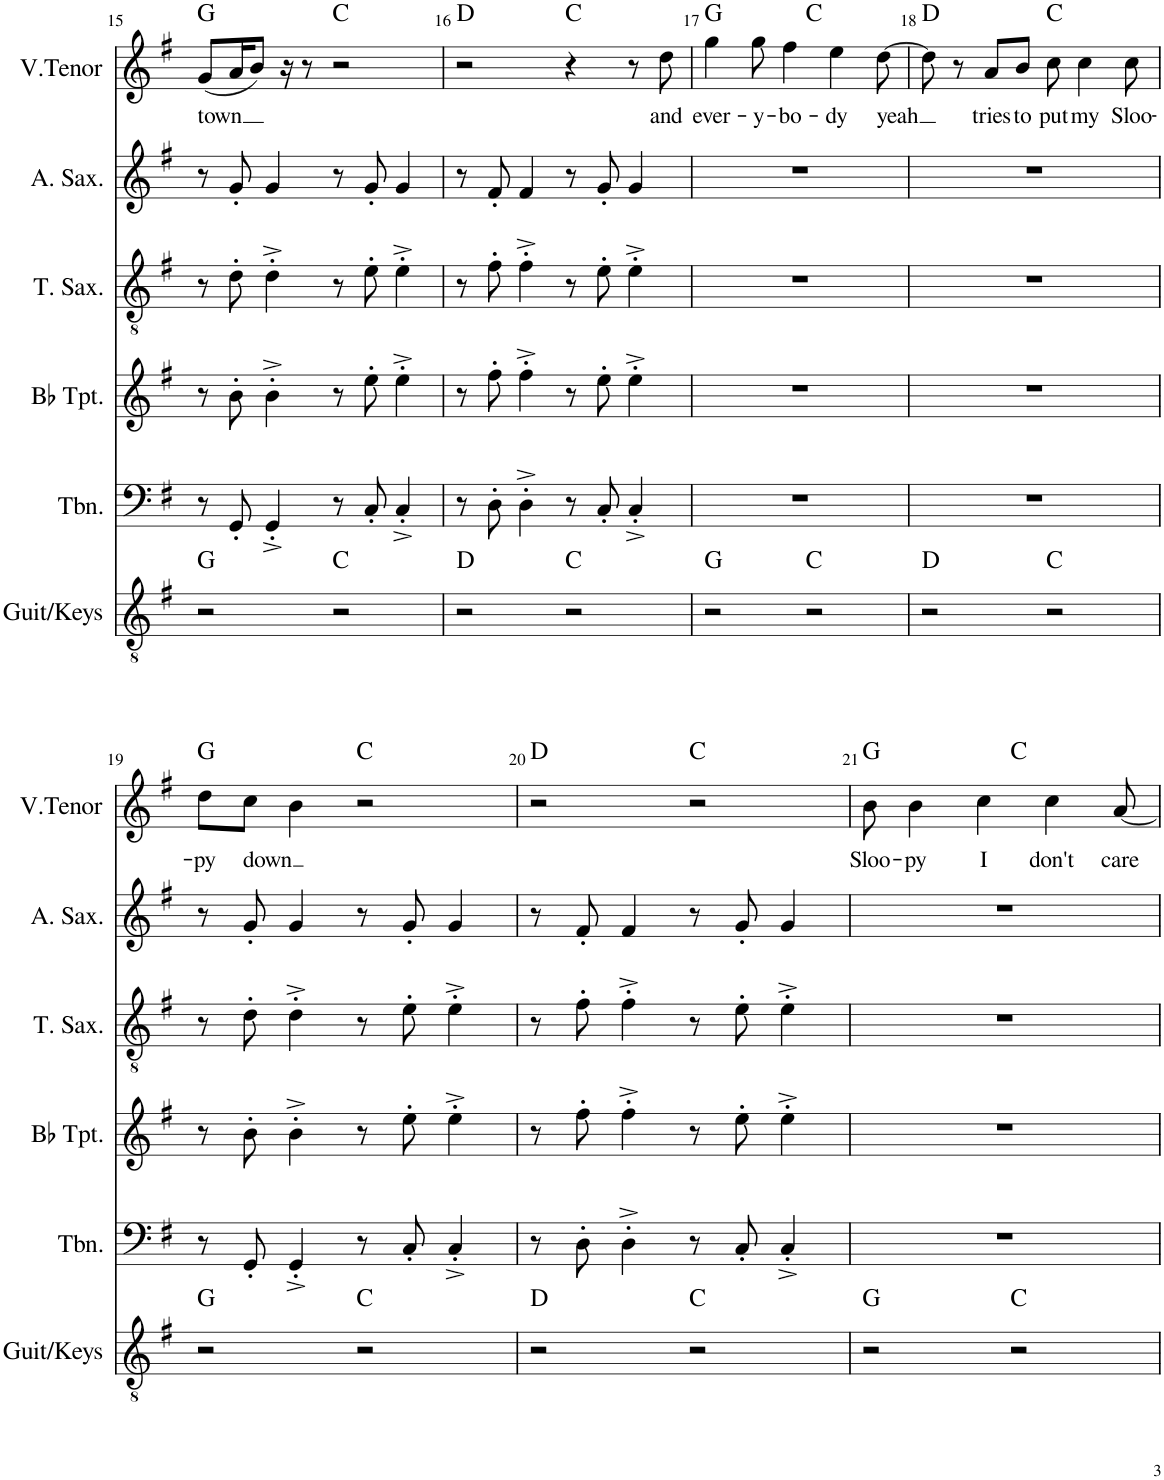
**kern	**harte	**kern	**kern	**kern	**kern	**kern	**text	**harte
*part6	*part6	*part5	*part4	*part3	*part2	*part1	*part1	*part1
*staff6	*	*staff5	*staff4	*staff3	*staff2	*staff1	*staff1	*
*I"Guit/Keys	*	*I"Trombone	*I"Bb Trumpet	*I"Tenor Saxophone	*I"Alto Saxophone	*I"V. Tenor	*	*
*I'Guit/Keys	*	*I'Tbn.	*I'Bb Tpt.	*I'T. Sax.	*I'A. Sax.	*I'V.Tenor	*	*
!!LO:PB:g=z
*clefGv2	*	*clefF4	*clefG2	*clefGv2	*clefG2	*clefG2	*	*
*	*	*	*ITrd1c2	*ITrd8c14	*ITrd5c9	*	*	*
*k[f#]	*	*k[f#]	*k[f#]	*k[f#]	*k[f#]	*k[f#]	*	*
*M4/4	*	*M4/4	*M4/4	*M4/4	*M4/4	*M4/4	*	*
=15	=15	=15	=15	=15	=15	=15	=15	=15
!	!	!	!	!	!	!	!LO:LY:b	!
2r	G:maj	8r	8r	8r	8r	(8g/L	town	G:maj
.	.	8GG'/	8b'\	8d'\	8g'/	16a/K	.	.
.	.	.	.	.	.	8b/J)	.	.
.	.	4GG'^/	4b'^\	4d'^\	4g/	.	.	.
.	.	.	.	.	.	16r	.	.
.	.	.	.	.	.	8r	.	.
2r	C:maj	8r	8r	8r	8r	2r	.	C:maj
.	.	8C'/	8ee'\	8e'\	8g'/	.	.	.
.	.	4C'^/	4ee'^\	4e'^\	4g/	.	.	.
=16	=16	=16	=16	=16	=16	=16	=16	=16
2r	D:maj	8r	8r	8r	8r	2r	.	D:maj
.	.	8D'\	8ff#'\	8f#'\	8f#'/	.	.	.
.	.	4D'^\	4ff#'^\	4f#'^\	4f#/	.	.	.
2r	C:maj	8r	8r	8r	8r	4r	.	C:maj
.	.	8C'/	8ee'\	8e'\	8g'/	.	.	.
.	.	4C'^/	4ee'^\	4e'^\	4g/	8r	.	.
!	!	!	!	!	!	!	!LO:LY:b	!
.	.	.	.	.	.	8dd\	and	.
=17	=17	=17	=17	=17	=17	=17	=17	=17
!	!	!	!	!	!	!	!LO:LY:b	!
*	*	*	*	*	*	*^	*	*
2r	G:maj	1r	1r	1r	1r	4gg\	2ryy	ever-	G:maj
!	!	!	!	!	!	!	!	!LO:LY:b	!
.	.	.	.	.	.	8gg\	.	-y-	.
!	!	!	!	!	!	!	!	!LO:LY:b	!
.	.	.	.	.	.	4ff#\	.	-bo-	.
2r	C:maj	.	.	.	.	.	2ryy	.	C:maj
!	!	!	!	!	!	!	!	!LO:LY:b	!
.	.	.	.	.	.	4ee\	.	-dy	.
!	!	!	!	!	!	!	!	!LO:LY:b	!
.	.	.	.	.	.	[8dd\	.	yeah	.
*	*	*	*	*	*	*v	*v	*	*
=18	=18	=18	=18	=18	=18	=18	=18	=18
2r	D:maj	1r	1r	1r	1r	8dd\]	.	D:maj
.	.	.	.	.	.	8r	.	.
!	!	!	!	!	!	!	!LO:LY:b	!
.	.	.	.	.	.	8a/L	tries	.
!	!	!	!	!	!	!	!LO:LY:b	!
.	.	.	.	.	.	8b/J	to	.
!	!	!	!	!	!	!	!LO:LY:b	!
2r	C:maj	.	.	.	.	8cc\	put	C:maj
!	!	!	!	!	!	!	!LO:LY:b	!
.	.	.	.	.	.	4cc\	my	.
!	!	!	!	!	!	!	!LO:LY:b	!
.	.	.	.	.	.	8cc\	Sloo-	.
!!LO:LB:g=z
=19	=19	=19	=19	=19	=19	=19	=19	=19
!	!	!	!	!	!	!	!LO:LY:b	!
2r	G:maj	8r	8r	8r	8r	8dd\L	-py	G:maj
!	!	!	!	!	!	!	!LO:LY:b	!
.	.	8GG'/	8b'\	8d'\	8g'/	8cc\J	down	.
.	.	4GG'^/	4b'^\	4d'^\	4g/	4b\	.	.
2r	C:maj	8r	8r	8r	8r	2r	.	C:maj
.	.	8C'/	8ee'\	8e'\	8g'/	.	.	.
.	.	4C'^/	4ee'^\	4e'^\	4g/	.	.	.
=20	=20	=20	=20	=20	=20	=20	=20	=20
2r	D:maj	8r	8r	8r	8r	2r	.	D:maj
.	.	8D'\	8ff#'\	8f#'\	8f#'/	.	.	.
.	.	4D'^\	4ff#'^\	4f#'^\	4f#/	.	.	.
2r	C:maj	8r	8r	8r	8r	2r	.	C:maj
.	.	8C'/	8ee'\	8e'\	8g'/	.	.	.
.	.	4C'^/	4ee'^\	4e'^\	4g/	.	.	.
=21	=21	=21	=21	=21	=21	=21	=21	=21
!	!	!	!	!	!	!	!LO:LY:b	!
*	*	*	*	*	*	*^	*	*
2r	G:maj	1r	1r	1r	1r	8b\	2ryy	Sloo-	G:maj
!	!	!	!	!	!	!	!	!LO:LY:b	!
.	.	.	.	.	.	4b\	.	-py	.
!	!	!	!	!	!	!	!	!LO:LY:b	!
.	.	.	.	.	.	4cc\	.	I	.
2r	C:maj	.	.	.	.	.	2ryy	.	C:maj
!	!	!	!	!	!	!	!	!LO:LY:b	!
.	.	.	.	.	.	4cc\	.	don't	.
!	!	!	!	!	!	!	!	!LO:LY:b	!
.	.	.	.	.	.	[8a/	.	care	.
*	*	*	*	*	*	*v	*v	*	*
=	=	=	=	=	=	=	=	=
*-	*-	*-	*-	*-	*-	*-	*-	*-
